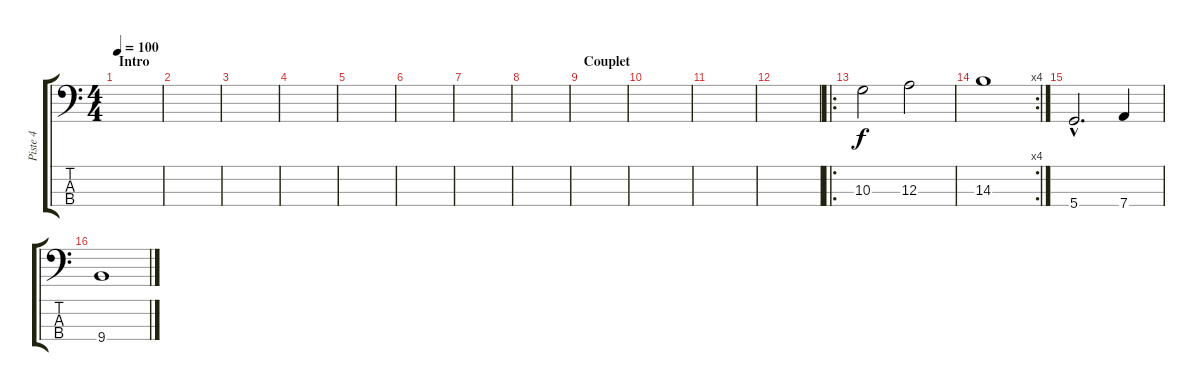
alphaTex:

\track ("Piste 4" "Piste 4") {instrument electricbassfinger}
\staff {score tabs}
\tuning (G2 D2 A1 D1) {hide}
\ts (4 4)
\section ("" "Intro")
\tempo 100
\clef f4
\ks c
|
|
|
|
|
|
|
|
\section ("" "Couplet")
|
|
|
|
\ro
10.3.2 12.3.2 |
\rc 4
14.3.1 |
5.4{hac}.2{d} 7.4.4 |
9.4.1
